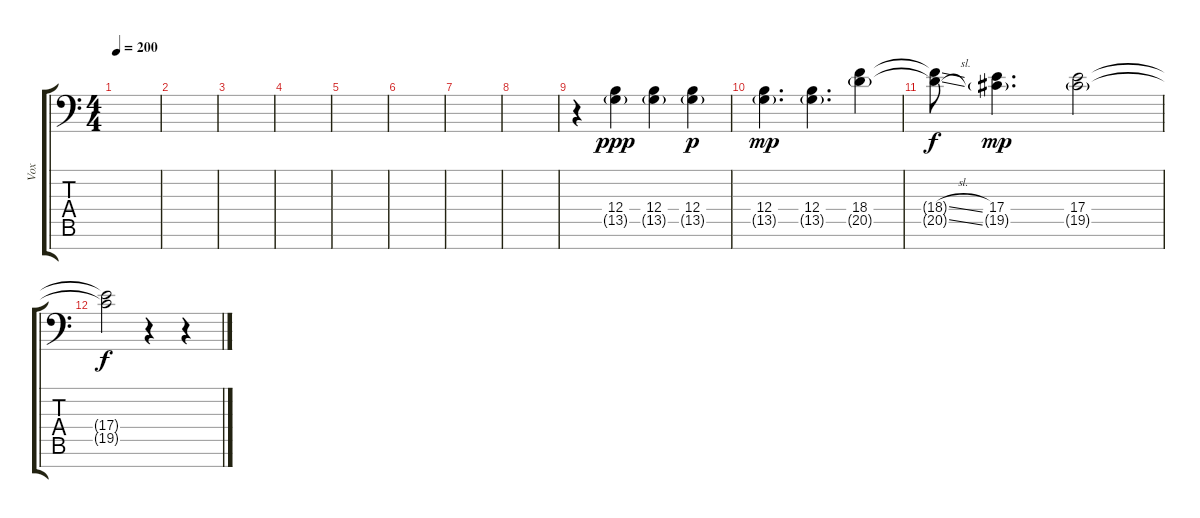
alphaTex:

\track ("Vox" "Vox") {instrument cello}
\staff {score tabs}
\tuning (Db4 Ab3 E3 B2 Gb2 B1 Gb1) {hide}
\ts (4 4)
\tempo 200
\clef f4
\ks c
|
|
|
|
|
|
|
|
r.4 (12.4 13.5{g}).4{dy ppp} (12.4 13.5{g}).4 (12.4 13.5{g}).4{dy p} |
(12.4 13.5{g}).4{d dy mp} (12.4 13.5{g}).4{d} (18.4 20.5{g}).4 |
(18.4{sl t} 20.5{sl t}).8{dy f} (17.4 19.5{g}).4{d dy mp} (17.4 19.5{g}).2 |
(17.4{t} 19.5{t}).2{dy f} r.4 r.4
